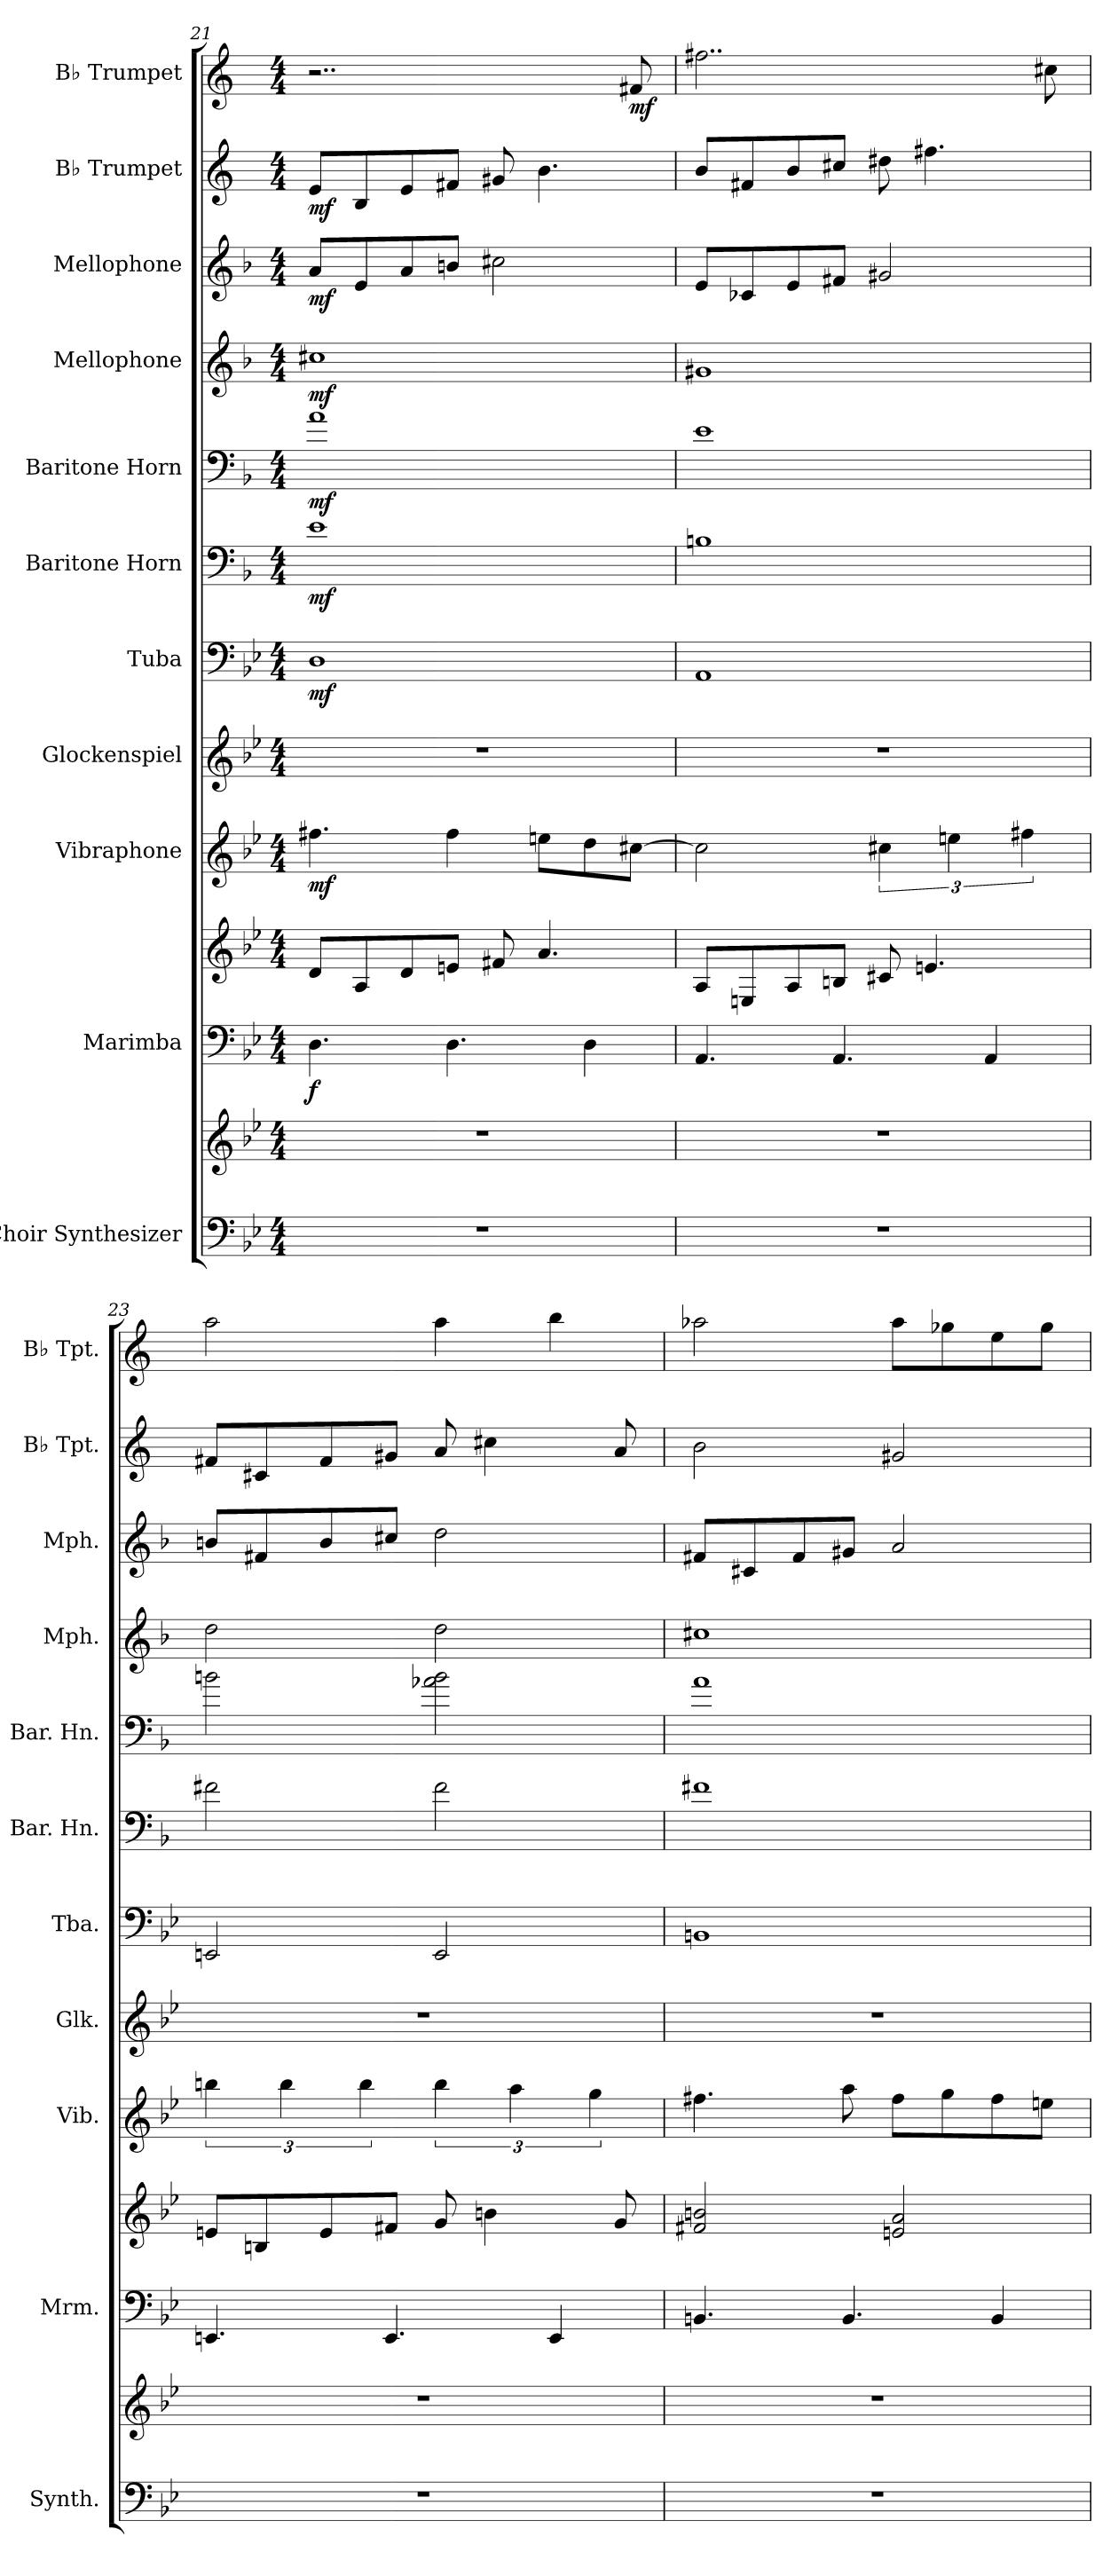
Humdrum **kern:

**kern	**kern	**kern	**kern	**dynam	**kern	**dynam	**kern	**kern	**dynam	**kern	**dynam	**kern	**dynam	**kern	**dynam	**kern	**dynam	**kern	**dynam	**kern	**dynam
*part11	*part11	*part10	*part10	*part10	*part9	*part9	*part8	*part7	*part7	*part6	*part6	*part5	*part5	*part4	*part4	*part3	*part3	*part2	*part2	*part1	*part1
*staff13	*staff12	*staff11	*staff10	*staff10/11	*staff9	*staff9	*staff8	*staff7	*staff7	*staff6	*staff6	*staff5	*staff5	*staff4	*staff4	*staff3	*staff3	*staff2	*staff2	*staff1	*staff1
*I"Choir Synthesizer	*	*I"Marimba	*	*	*I"Vibraphone	*	*I"Glockenspiel	*I"Tuba	*	*I"Baritone Horn	*	*I"Baritone Horn	*	*I"Mellophone	*	*I"Mellophone	*	*I"B♭ Trumpet	*	*I"B♭ Trumpet	*
*I'Synth.	*	*I'Mrm.	*	*	*I'Vib.	*	*I'Glk.	*I'Tba.	*	*I'Bar. Hn.	*	*I'Bar. Hn.	*	*I'Mph.	*	*I'Mph.	*	*I'B♭ Tpt.	*	*I'B♭ Tpt.	*
!!LO:PB:g=z
*clefF4	*clefG2	*clefF4	*clefG2	*	*clefG2	*	*clefG2	*clefF4	*	*clefF4	*	*clefF4	*	*clefG2	*	*clefG2	*	*clefG2	*	*clefG2	*
*	*	*	*	*	*	*	*ITrd-14c-24	*	*	*ITrd4c7	*	*ITrd4c7	*	*ITrd4c7	*	*ITrd4c7	*	*ITrd1c2	*	*ITrd1c2	*
*k[b-e-]	*k[b-e-]	*k[b-e-]	*k[b-e-]	*	*k[b-e-]	*	*k[b-e-]	*k[b-e-]	*	*k[b-e-]	*	*k[b-e-]	*	*k[b-e-]	*	*k[b-e-]	*	*k[b-e-]	*	*k[b-e-]	*
*M4/4	*M4/4	*M4/4	*M4/4	*	*M4/4	*	*M4/4	*M4/4	*	*M4/4	*	*M4/4	*	*M4/4	*	*M4/4	*	*M4/4	*	*M4/4	*
=21	=21	=21	=21	=21	=21	=21	=21	=21	=21	=21	=21	=21	=21	=21	=21	=21	=21	=21	=21	=21	=21
!	!	!	!	!LO:DY:b=2	!	!LO:DY:b	!	!	!LO:DY:b	!	!LO:DY:b	!	!LO:DY:b	!	!LO:DY:b	!	!LO:DY:b	!	!LO:DY:b	!	!
1r	1r	4.D\	8d/L	f	4.ff#X\	mf	1r	1D	mf	1A	mf	1d	mf	1f#X	mf	8d/L	mf	8d/L	mf	2..r	.
.	.	.	8A/	.	.	.	.	.	.	.	.	.	.	.	.	8A/	.	8A/	.	.	.
.	.	.	8d/	.	.	.	.	.	.	.	.	.	.	.	.	8d/	.	8d/	.	.	.
.	.	4.D\	8en/J	.	4ff#\	.	.	.	.	.	.	.	.	.	.	8en/J	.	8en/J	.	.	.
.	.	.	8f#X/	.	.	.	.	.	.	.	.	.	.	.	.	2f#X\	.	8f#X/	.	.	.
.	.	.	4.a/	.	8een\L	.	.	.	.	.	.	.	.	.	.	.	.	4.a\	.	.	.
.	.	4D\	.	.	8dd\	.	.	.	.	.	.	.	.	.	.	.	.	.	.	.	.
!	!	!	!	!	!	!	!	!	!	!	!	!	!	!	!	!	!	!	!	!	!LO:DY:b
.	.	.	.	.	[8cc#X\J	.	.	.	.	.	.	.	.	.	.	.	.	.	.	8en/	mf
=22	=22	=22	=22	=22	=22	=22	=22	=22	=22	=22	=22	=22	=22	=22	=22	=22	=22	=22	=22	=22	=22
1r	1r	4.AA/	8A/L	.	2cc#\]	.	1r	1AA	.	1En	.	1A	.	1c#X	.	8A/L	.	8a/L	.	2..een\	.
.	.	.	8En/	.	.	.	.	.	.	.	.	.	.	.	.	8F-X/	.	8en/	.	.	.
.	.	.	8A/	.	.	.	.	.	.	.	.	.	.	.	.	8A/	.	8a/	.	.	.
.	.	4.AA/	8Bn/J	.	.	.	.	.	.	.	.	.	.	.	.	8Bn/J	.	8bn/J	.	.	.
.	.	.	8c#X/	.	6cc#X\	.	.	.	.	.	.	.	.	.	.	2c#X/	.	8cc#X\	.	.	.
.	.	.	4.en/	.	.	.	.	.	.	.	.	.	.	.	.	.	.	4.een\	.	.	.
.	.	.	.	.	6een\	.	.	.	.	.	.	.	.	.	.	.	.	.	.	.	.
.	.	4AA/	.	.	.	.	.	.	.	.	.	.	.	.	.	.	.	.	.	.	.
.	.	.	.	.	6ff#X\	.	.	.	.	.	.	.	.	.	.	.	.	.	.	.	.
.	.	.	.	.	.	.	.	.	.	.	.	.	.	.	.	.	.	.	.	8bn\	.
=23	=23	=23	=23	=23	=23	=23	=23	=23	=23	=23	=23	=23	=23	=23	=23	=23	=23	=23	=23	=23	=23
1r	1r	4.EEn/	8en/L	.	6bbn\	.	1r	2EEn/	.	2Bn\	.	2en\	.	2g\	.	8en/L	.	8en/L	.	2gg\	.
.	.	.	8Bn/	.	.	.	.	.	.	.	.	.	.	.	.	8Bn/	.	8Bn/	.	.	.
.	.	.	.	.	6bb\	.	.	.	.	.	.	.	.	.	.	.	.	.	.	.	.
.	.	.	8e/	.	.	.	.	.	.	.	.	.	.	.	.	8e/	.	8e/	.	.	.
.	.	.	.	.	6bb\	.	.	.	.	.	.	.	.	.	.	.	.	.	.	.	.
.	.	4.EE/	8f#X/J	.	.	.	.	.	.	.	.	.	.	.	.	8f#X/J	.	8f#X/J	.	.	.
.	.	.	8g/	.	6bb\	.	.	2EE/	.	2B\	.	2d-X\ 2e\	.	2g\	.	2g\	.	8g/	.	4gg\	.
.	.	.	4bn\	.	.	.	.	.	.	.	.	.	.	.	.	.	.	4bn\	.	.	.
.	.	.	.	.	6aa\	.	.	.	.	.	.	.	.	.	.	.	.	.	.	.	.
.	.	4EE/	.	.	.	.	.	.	.	.	.	.	.	.	.	.	.	.	.	4aa\	.
.	.	.	.	.	6gg\	.	.	.	.	.	.	.	.	.	.	.	.	.	.	.	.
.	.	.	8g/	.	.	.	.	.	.	.	.	.	.	.	.	.	.	8g/	.	.	.
!!LO:PB:g=z
=24	=24	=24	=24	=24	=24	=24	=24	=24	=24	=24	=24	=24	=24	=24	=24	=24	=24	=24	=24	=24	=24
1r	1r	4.BBn/	2f#X/ 2bn/	.	4.ff#X\	.	1r	1BBn	.	1Bn	.	1d	.	1f#X	.	8Bn/L	.	2a\	.	2gg-X\	.
.	.	.	.	.	.	.	.	.	.	.	.	.	.	.	.	8F#X/	.	.	.	.	.
.	.	.	.	.	.	.	.	.	.	.	.	.	.	.	.	8B/	.	.	.	.	.
.	.	4.BB/	.	.	8aa\	.	.	.	.	.	.	.	.	.	.	8c#X/J	.	.	.	.	.
.	.	.	2en/ 2a/	.	8ff#\L	.	.	.	.	.	.	.	.	.	.	2d/	.	2f#X/	.	8gg-\L	.
.	.	.	.	.	8gg\	.	.	.	.	.	.	.	.	.	.	.	.	.	.	8ff-X\	.
.	.	4BB/	.	.	8ff#\	.	.	.	.	.	.	.	.	.	.	.	.	.	.	8dd\	.
.	.	.	.	.	8een\J	.	.	.	.	.	.	.	.	.	.	.	.	.	.	8ff-\J	.
=	=	=	=	=	=	=	=	=	=	=	=	=	=	=	=	=	=	=	=	=	=
*-	*-	*-	*-	*-	*-	*-	*-	*-	*-	*-	*-	*-	*-	*-	*-	*-	*-	*-	*-	*-	*-
